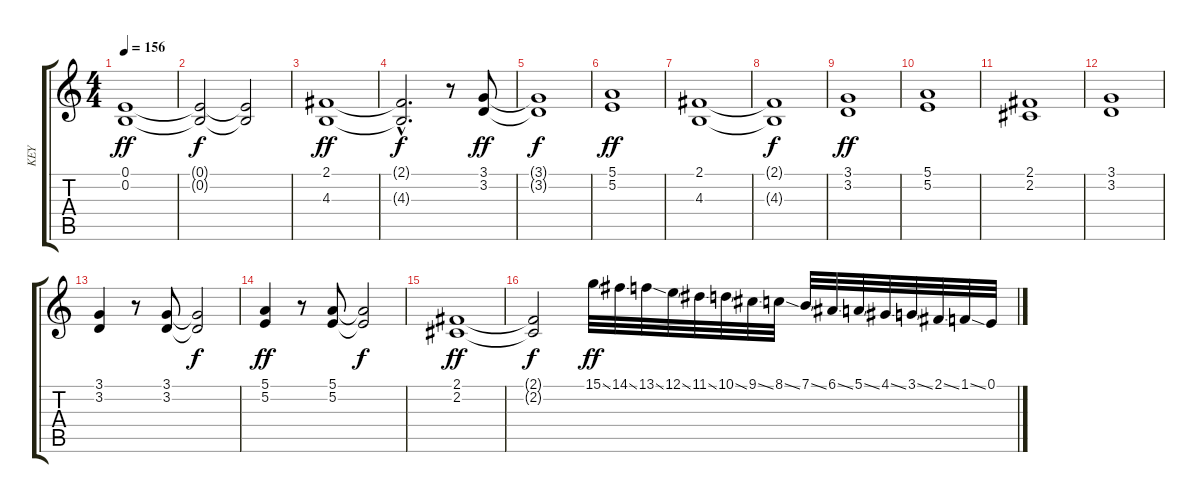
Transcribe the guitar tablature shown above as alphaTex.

\track ("KEY" "KEY") {instrument stringensemble1}
\staff {score tabs}
\tuning (E4 B3 G3 D3 A2 E2) {hide}
\ts (4 4)
\tempo 156
\clef g2
\ks c
(0.1 0.2).1{dy ff} |
(0.1{t} 0.2{t}).2{dy f} (0.1{t} 0.2{t}).2 |
(2.1 4.3).1{dy ff} |
(2.1{hac t} 4.3{hac t}).2{d dy f} r.8 (3.1 3.2).8{dy ff} |
(3.1{t} 3.2{t}).1{dy f} |
(5.1 5.2).1{dy ff} |
(2.1 4.3).1 |
(2.1{t} 4.3{t}).1{dy f} |
(3.1 3.2).1{dy ff} |
(5.1 5.2).1 |
(2.1 2.2).1 |
(3.1 3.2).1 |
(3.1 3.2).4 r.8 (3.1 3.2).8 (3.1{t} 3.2{t}).2{dy f} |
(5.1 5.2).4{dy ff} r.8 (5.1 5.2).8 (5.1{t} 5.2{t}).2{dy f} |
(2.1 2.2).1{dy ff} |
(2.1{t} 2.2{t}).2{dy f} 15.1{ss}.32{dy ff} 14.1{ss}.32 13.1{ss}.32 12.1{ss}.32 11.1{ss}.32 10.1{ss}.32 9.1{ss}.32 8.1{ss}.32 7.1{ss}.32 6.1{ss}.32 5.1{ss}.32 4.1{ss}.32 3.1{ss}.32 2.1{ss}.32 1.1{ss}.32 0.1.32
